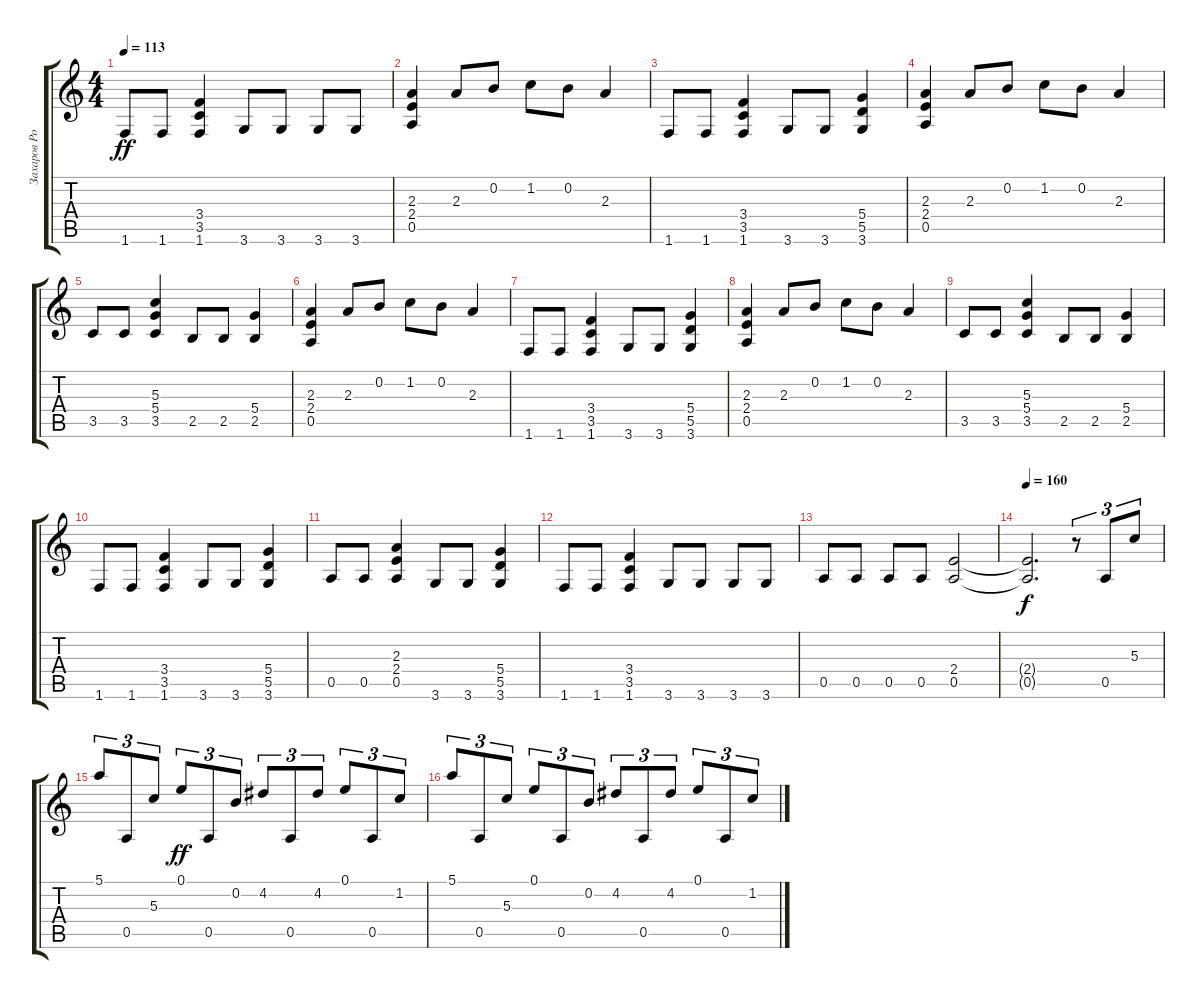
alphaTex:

\track ("Захаров Роман" "Захаров Ро") {instrument distortionguitar}
\staff {score tabs}
\tuning (E4 B3 G3 D3 A2 E2) {hide}
\ts (4 4)
\tempo 113
\clef g2
\ks c
1.6.8{dy ff} 1.6.8 (3.4 3.5 1.6).4 3.6.8 3.6.8 3.6.8 3.6.8 |
(2.3 2.4 0.5).4 2.3.8 0.2.8 1.2.8 0.2.8 2.3.4 |
1.6.8 1.6.8 (3.4 3.5 1.6).4 3.6.8 3.6.8 (5.4 5.5 3.6).4 |
(2.3 2.4 0.5).4 2.3.8 0.2.8 1.2.8 0.2.8 2.3.4 |
3.5.8 3.5.8 (5.3 5.4 3.5).4 2.5.8 2.5.8 (5.4 2.5).4 |
(2.3 2.4 0.5).4 2.3.8 0.2.8 1.2.8 0.2.8 2.3.4 |
1.6.8 1.6.8 (3.4 3.5 1.6).4 3.6.8 3.6.8 (5.4 5.5 3.6).4 |
(2.3 2.4 0.5).4 2.3.8 0.2.8 1.2.8 0.2.8 2.3.4 |
3.5.8 3.5.8 (5.3 5.4 3.5).4 2.5.8 2.5.8 (5.4 2.5).4 |
1.6.8 1.6.8 (3.4 3.5 1.6).4 3.6.8 3.6.8 (5.4 5.5 3.6).4 |
0.5.8 0.5.8 (2.3 2.4 0.5).4 3.6.8 3.6.8 (5.4 5.5 3.6).4 |
1.6.8 1.6.8 (3.4 3.5 1.6).4 3.6.8 3.6.8 3.6.8 3.6.8 |
0.5.8 0.5.8 0.5.8 0.5.8 (2.4 0.5).2 |
\tempo 160
(2.4{t} 0.5{t}).2{d dy f} r.8{tu (3 2)} 0.5.8{tu (3 2)} 5.3.8{tu (3 2)} |
5.1.8{tu (3 2)} 0.5.8{tu (3 2)} 5.3.8{tu (3 2)} 0.1.8{tu (3 2) dy ff} 0.5.8{tu (3 2)} 0.2.8{tu (3 2)} 4.2.8{tu (3 2)} 0.5.8{tu (3 2)} 4.2.8{tu (3 2)} 0.1.8{tu (3 2)} 0.5.8{tu (3 2)} 1.2.8{tu (3 2)} |
5.1.8{tu (3 2)} 0.5.8{tu (3 2)} 5.3.8{tu (3 2)} 0.1.8{tu (3 2)} 0.5.8{tu (3 2)} 0.2.8{tu (3 2)} 4.2.8{tu (3 2)} 0.5.8{tu (3 2)} 4.2.8{tu (3 2)} 0.1.8{tu (3 2)} 0.5.8{tu (3 2)} 1.2.8{tu (3 2)}
